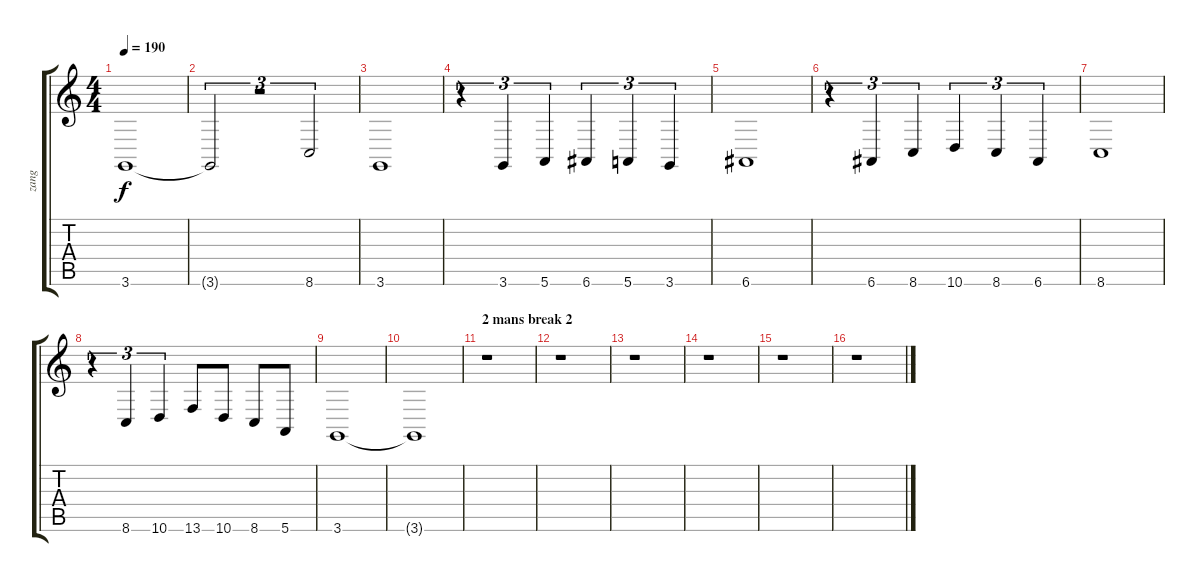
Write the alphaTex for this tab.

\track ("zang" "zang") {instrument oboe}
\staff {score tabs}
\tuning (E4 B3 G3 D3 A2 E2) {hide}
\ts (4 4)
\tempo 190
\clef g2
\ks c
3.6.1{dy f} |
3.6{t}.2{tu (3 2)} r.2{tu (3 2)} 8.6.2{tu (3 2)} |
3.6.1 |
r.4{tu (3 2)} 3.6.4{tu (3 2)} 5.6.4{tu (3 2)} 6.6.4{tu (3 2)} 5.6.4{tu (3 2)} 3.6.4{tu (3 2)} |
6.6.1 |
r.4{tu (3 2)} 6.6.4{tu (3 2)} 8.6.4{tu (3 2)} 10.6.4{tu (3 2)} 8.6.4{tu (3 2)} 6.6.4{tu (3 2)} |
8.6.1 |
r.4{tu (3 2)} 8.6.4{tu (3 2)} 10.6.4{tu (3 2)} 13.6.8 10.6.8 8.6.8 5.6.8 |
3.6.1 |
3.6{t}.1 |
\section ("" "2 mans break 2")
r.1 |
r.1 |
r.1 |
r.1 |
r.1 |
r.1
